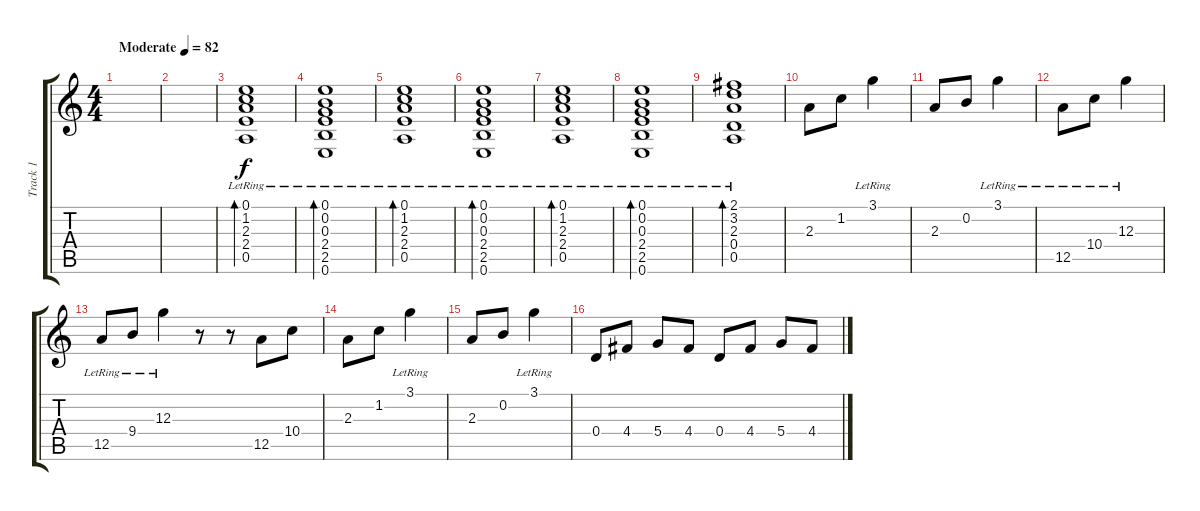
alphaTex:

\track ("Track 1" "Track 1") {instrument acousticguitarsteel}
\staff {score tabs}
\tuning (E4 B3 G3 D3 A2 E2) {hide}
\ts (4 4)
\tempo (82 "Moderate")
\clef g2
\ks c
|
|
(0.1{lr} 1.2{lr} 2.3{lr} 2.4{lr} 0.5{lr}).1{bd 240} |
(0.1{lr} 0.2{lr} 0.3{lr} 2.4{lr} 2.5{lr} 0.6{lr}).1{bd 240} |
(0.1{lr} 1.2{lr} 2.3{lr} 2.4{lr} 0.5{lr}).1{bd 240} |
(0.1{lr} 0.2{lr} 0.3{lr} 2.4{lr} 2.5{lr} 0.6{lr}).1{bd 240} |
(0.1{lr} 1.2{lr} 2.3{lr} 2.4{lr} 0.5{lr}).1{bd 240} |
(0.1{lr} 0.2{lr} 0.3{lr} 2.4{lr} 2.5{lr} 0.6{lr}).1{bd 240} |
(2.1{lr} 3.2{lr} 2.3{lr} 0.4{lr} 0.5{lr}).1{bd 240} |
2.3.8{instrument acousticguitarsteel} 1.2.8 3.1{lr}.4 |
2.3.8 0.2.8 3.1{lr}.4 |
12.5{lr}.8{instrument acousticguitarsteel} 10.4{lr}.8 12.3{lr}.4 |
12.5{lr}.8 9.4{lr}.8 12.3{lr}.4 r.8 r.8 12.5.8 10.4.8 |
2.3.8{instrument acousticguitarsteel} 1.2.8 3.1{lr}.4 |
2.3.8 0.2.8 3.1{lr}.4 |
0.4.8{instrument acousticguitarsteel} 4.4.8 5.4.8 4.4.8 0.4.8 4.4.8 5.4.8 4.4.8
